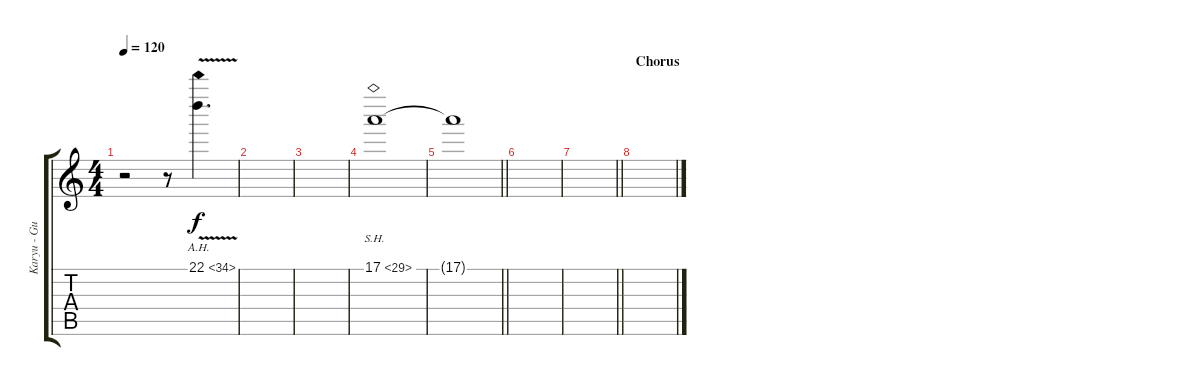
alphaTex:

\track ("Karyu - Guitar 3" "Karyu - Gu") {instrument distortionguitar}
\staff {score tabs}
\tuning (E4 B3 G3 D3 A2 E2) {hide}
\ts (4 4)
\tempo 120
\clef g2
\ks c
r.2{dy f} r.8 22.1{ah 12 v}.4{d} |
|
|
17.1{sh 12}.1 |
\barLineRight lightlight
17.1{t}.1 |
\section ("" "")
|
\barLineRight lightlight
|
\section ("" "Chorus")
